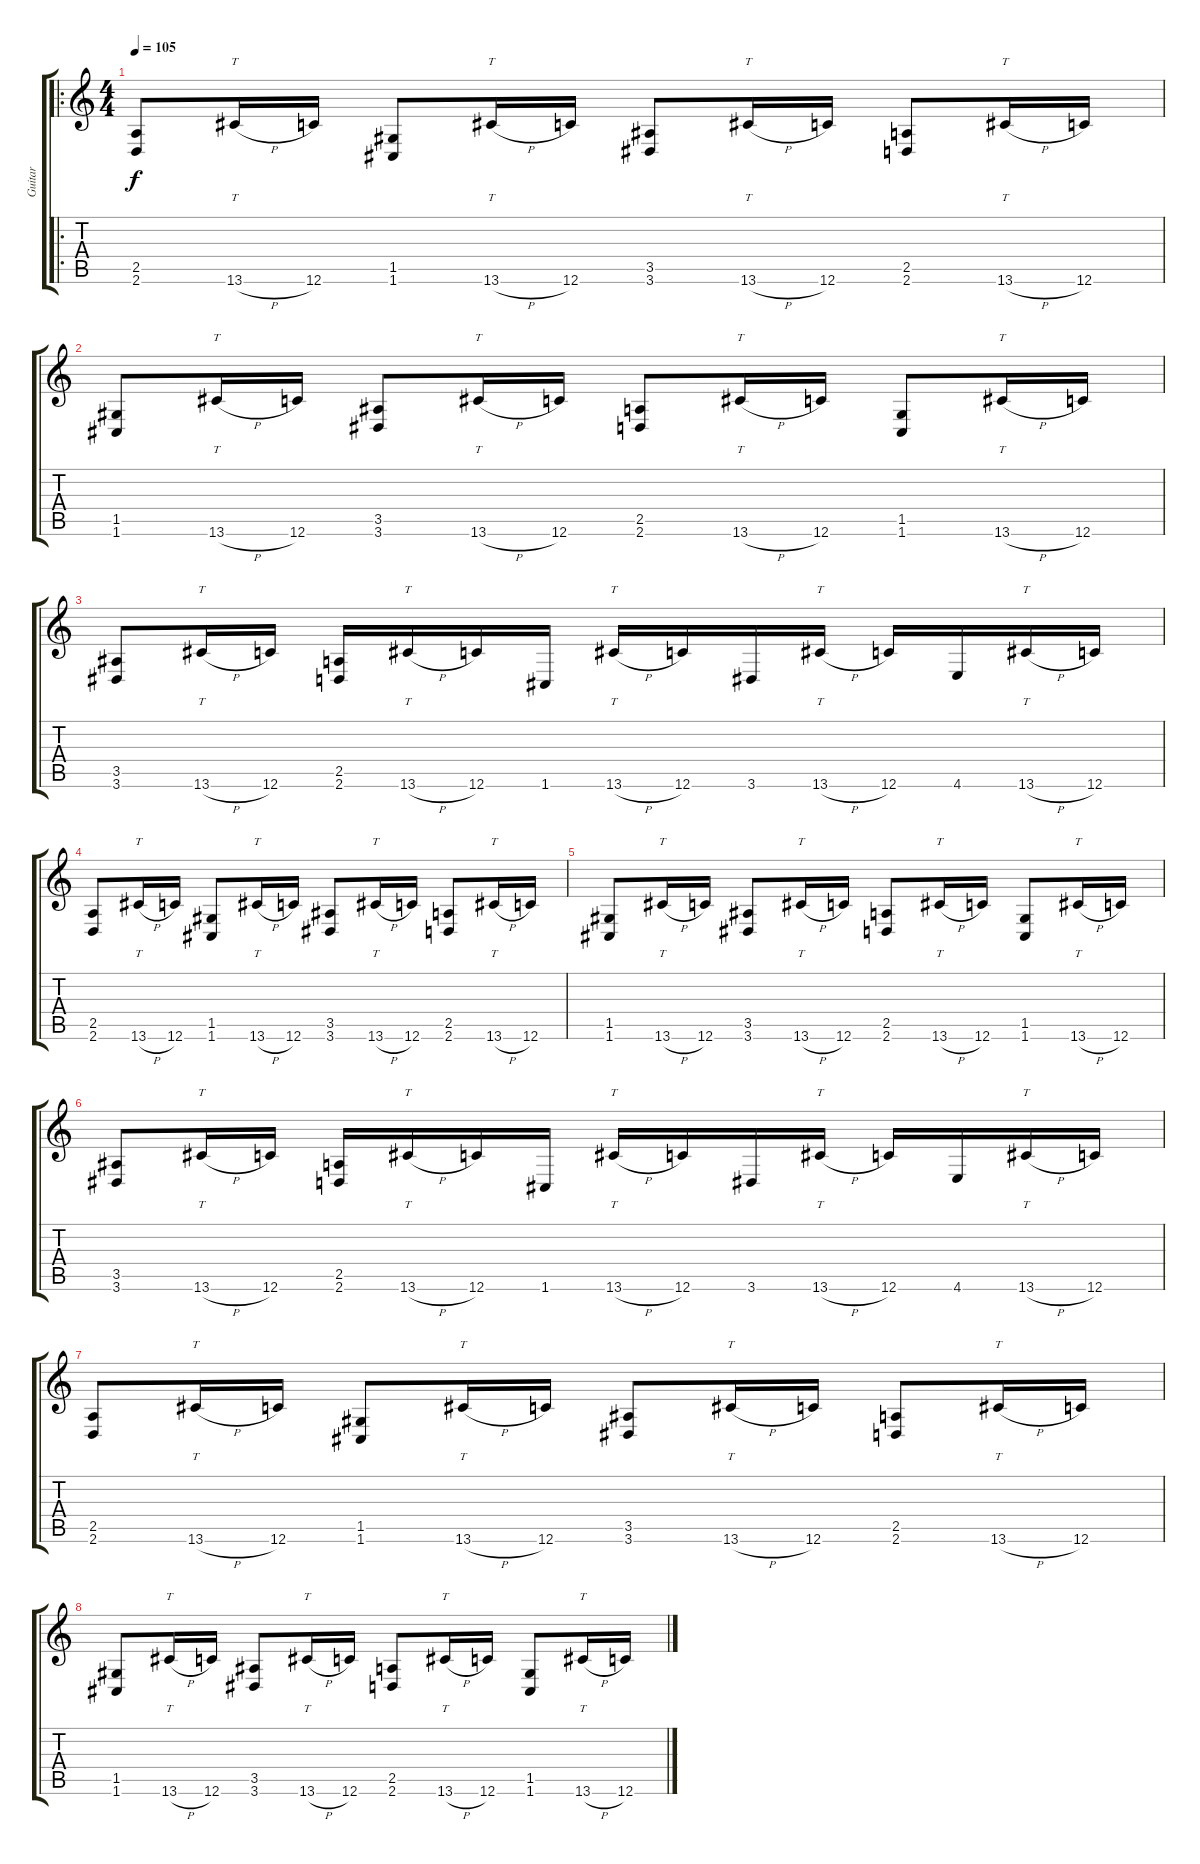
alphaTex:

\track ("Guitar" "Guitar") {instrument distortionguitar}
\staff {score tabs}
\tuning (D4 A3 F3 C3 G2 C2) {hide}
\ro
\ts (4 4)
\tempo 105
\clef g2
\ks c
(2.5 2.6).8{dy f} 13.6{h}.16{tt} 12.6.16 (1.5 1.6).8 13.6{h}.16{tt} 12.6.16 (3.5 3.6).8 13.6{h}.16{tt} 12.6.16 (2.5 2.6).8 13.6{h}.16{tt} 12.6.16 |
(1.5 1.6).8 13.6{h}.16{tt} 12.6.16 (3.5 3.6).8 13.6{h}.16{tt} 12.6.16 (2.5 2.6).8 13.6{h}.16{tt} 12.6.16 (1.5 1.6).8 13.6{h}.16{tt} 12.6.16 |
(3.5 3.6).8 13.6{h}.16{tt} 12.6.16 (2.5 2.6).16 13.6{h}.16{tt} 12.6.16 1.6.16 13.6{h}.16{tt} 12.6.16 3.6.16 13.6{h}.16{tt} 12.6.16 4.6.16 13.6{h}.16{tt} 12.6.16 |
(2.5 2.6).8 13.6{h}.16{tt} 12.6.16 (1.5 1.6).8 13.6{h}.16{tt} 12.6.16 (3.5 3.6).8 13.6{h}.16{tt} 12.6.16 (2.5 2.6).8 13.6{h}.16{tt} 12.6.16 |
(1.5 1.6).8 13.6{h}.16{tt} 12.6.16 (3.5 3.6).8 13.6{h}.16{tt} 12.6.16 (2.5 2.6).8 13.6{h}.16{tt} 12.6.16 (1.5 1.6).8 13.6{h}.16{tt} 12.6.16 |
(3.5 3.6).8 13.6{h}.16{tt} 12.6.16 (2.5 2.6).16 13.6{h}.16{tt} 12.6.16 1.6.16 13.6{h}.16{tt} 12.6.16 3.6.16 13.6{h}.16{tt} 12.6.16 4.6.16 13.6{h}.16{tt} 12.6.16 |
(2.5 2.6).8 13.6{h}.16{tt} 12.6.16 (1.5 1.6).8 13.6{h}.16{tt} 12.6.16 (3.5 3.6).8 13.6{h}.16{tt} 12.6.16 (2.5 2.6).8 13.6{h}.16{tt} 12.6.16 |
(1.5 1.6).8 13.6{h}.16{tt} 12.6.16 (3.5 3.6).8 13.6{h}.16{tt} 12.6.16 (2.5 2.6).8 13.6{h}.16{tt} 12.6.16 (1.5 1.6).8 13.6{h}.16{tt} 12.6.16
